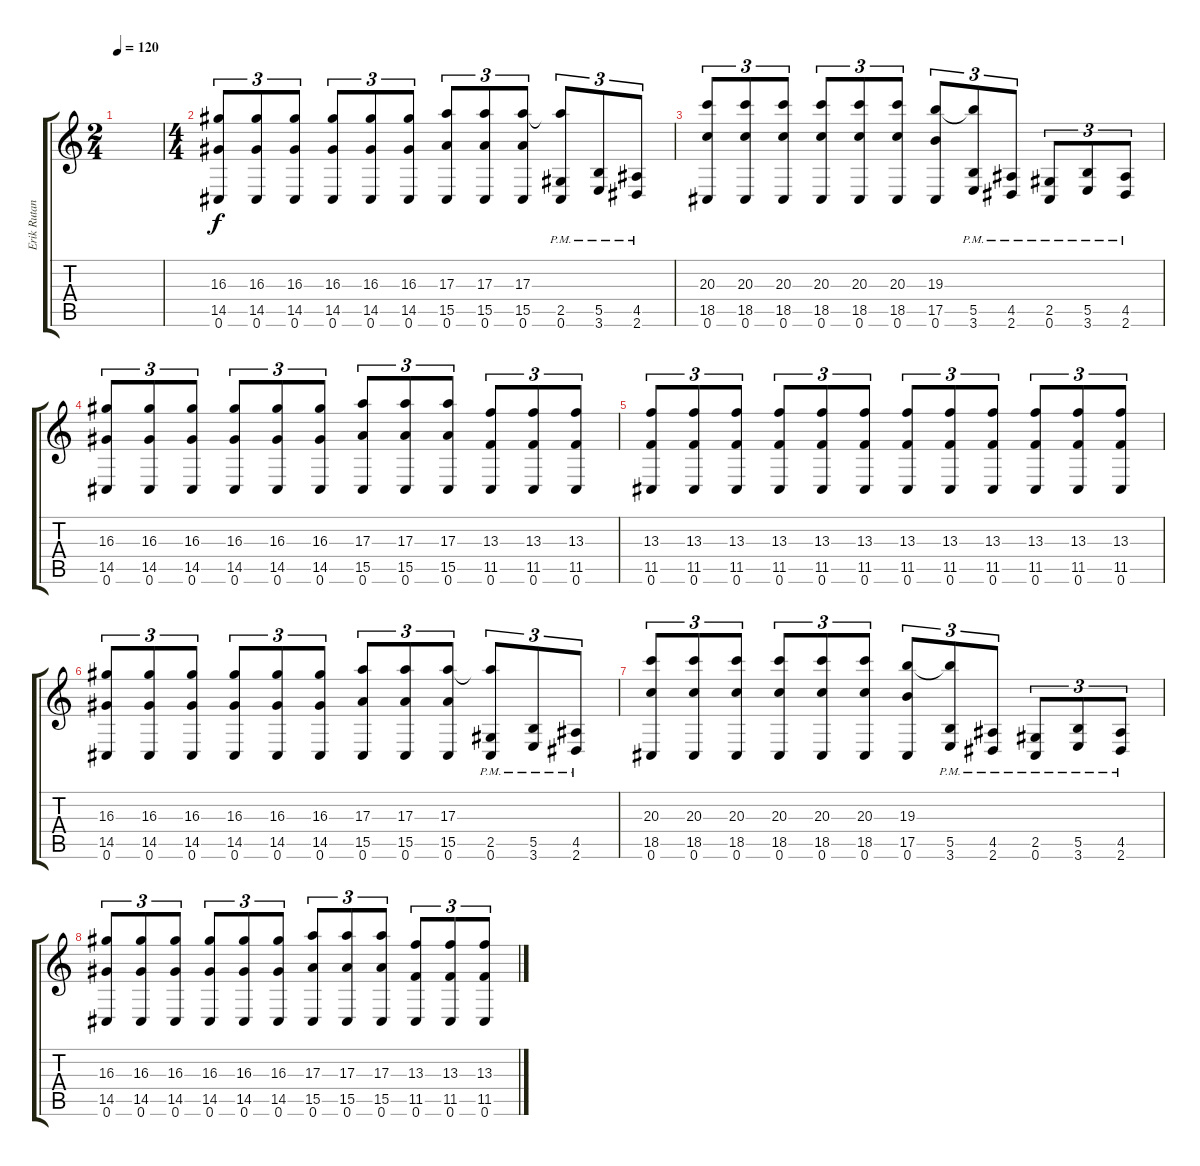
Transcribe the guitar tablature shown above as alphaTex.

\track ("Erik Rutan" "Erik Rutan") {instrument distortionguitar}
\staff {score tabs}
\tuning (Db4 Ab3 E3 B2 Gb2 Db2) {hide}
\ts (2 4)
\tempo 120
\clef g2
\ks c
|
\ts (4 4)
(16.3 14.5 0.6).8{tu (3 2)} (16.3 14.5 0.6).8{tu (3 2)} (16.3 14.5 0.6).8{tu (3 2)} (16.3 14.5 0.6).8{tu (3 2)} (16.3 14.5 0.6).8{tu (3 2)} (16.3 14.5 0.6).8{tu (3 2)} (17.3 15.5 0.6).8{tu (3 2)} (17.3 15.5 0.6).8{tu (3 2)} (17.3 15.5 0.6).8{tu (3 2)} (17.3{t} 2.5{pm} 0.6{pm}).8{tu (3 2)} (5.5{pm} 3.6{pm}).8{tu (3 2)} (4.5{pm} 2.6{pm}).8{tu (3 2)} |
(20.3 18.5 0.6).8{tu (3 2)} (20.3 18.5 0.6).8{tu (3 2)} (20.3 18.5 0.6).8{tu (3 2)} (20.3 18.5 0.6).8{tu (3 2)} (20.3 18.5 0.6).8{tu (3 2)} (20.3 18.5 0.6).8{tu (3 2)} (19.3 17.5 0.6).8{tu (3 2)} (19.3{t} 5.5{pm} 3.6{pm}).8{tu (3 2)} (4.5{pm} 2.6{pm}).8{tu (3 2)} (2.5{pm} 0.6{pm}).8{tu (3 2)} (5.5{pm} 3.6{pm}).8{tu (3 2)} (4.5{pm} 2.6{pm}).8{tu (3 2)} |
(16.3 14.5 0.6).8{tu (3 2)} (16.3 14.5 0.6).8{tu (3 2)} (16.3 14.5 0.6).8{tu (3 2)} (16.3 14.5 0.6).8{tu (3 2)} (16.3 14.5 0.6).8{tu (3 2)} (16.3 14.5 0.6).8{tu (3 2)} (17.3 15.5 0.6).8{tu (3 2)} (17.3 15.5 0.6).8{tu (3 2)} (17.3 15.5 0.6).8{tu (3 2)} (13.3 11.5 0.6).8{tu (3 2)} (13.3 11.5 0.6).8{tu (3 2)} (13.3 11.5 0.6).8{tu (3 2)} |
(13.3 11.5 0.6).8{tu (3 2)} (13.3 11.5 0.6).8{tu (3 2)} (13.3 11.5 0.6).8{tu (3 2)} (13.3 11.5 0.6).8{tu (3 2)} (13.3 11.5 0.6).8{tu (3 2)} (13.3 11.5 0.6).8{tu (3 2)} (13.3 11.5 0.6).8{tu (3 2)} (13.3 11.5 0.6).8{tu (3 2)} (13.3 11.5 0.6).8{tu (3 2)} (13.3 11.5 0.6).8{tu (3 2)} (13.3 11.5 0.6).8{tu (3 2)} (13.3 11.5 0.6).8{tu (3 2)} |
(16.3 14.5 0.6).8{tu (3 2)} (16.3 14.5 0.6).8{tu (3 2)} (16.3 14.5 0.6).8{tu (3 2)} (16.3 14.5 0.6).8{tu (3 2)} (16.3 14.5 0.6).8{tu (3 2)} (16.3 14.5 0.6).8{tu (3 2)} (17.3 15.5 0.6).8{tu (3 2)} (17.3 15.5 0.6).8{tu (3 2)} (17.3 15.5 0.6).8{tu (3 2)} (17.3{t} 2.5{pm} 0.6{pm}).8{tu (3 2)} (5.5{pm} 3.6{pm}).8{tu (3 2)} (4.5{pm} 2.6{pm}).8{tu (3 2)} |
(20.3 18.5 0.6).8{tu (3 2)} (20.3 18.5 0.6).8{tu (3 2)} (20.3 18.5 0.6).8{tu (3 2)} (20.3 18.5 0.6).8{tu (3 2)} (20.3 18.5 0.6).8{tu (3 2)} (20.3 18.5 0.6).8{tu (3 2)} (19.3 17.5 0.6).8{tu (3 2)} (19.3{t} 5.5{pm} 3.6{pm}).8{tu (3 2)} (4.5{pm} 2.6{pm}).8{tu (3 2)} (2.5{pm} 0.6{pm}).8{tu (3 2)} (5.5{pm} 3.6{pm}).8{tu (3 2)} (4.5{pm} 2.6{pm}).8{tu (3 2)} |
(16.3 14.5 0.6).8{tu (3 2)} (16.3 14.5 0.6).8{tu (3 2)} (16.3 14.5 0.6).8{tu (3 2)} (16.3 14.5 0.6).8{tu (3 2)} (16.3 14.5 0.6).8{tu (3 2)} (16.3 14.5 0.6).8{tu (3 2)} (17.3 15.5 0.6).8{tu (3 2)} (17.3 15.5 0.6).8{tu (3 2)} (17.3 15.5 0.6).8{tu (3 2)} (13.3 11.5 0.6).8{tu (3 2)} (13.3 11.5 0.6).8{tu (3 2)} (13.3 11.5 0.6).8{tu (3 2)}
